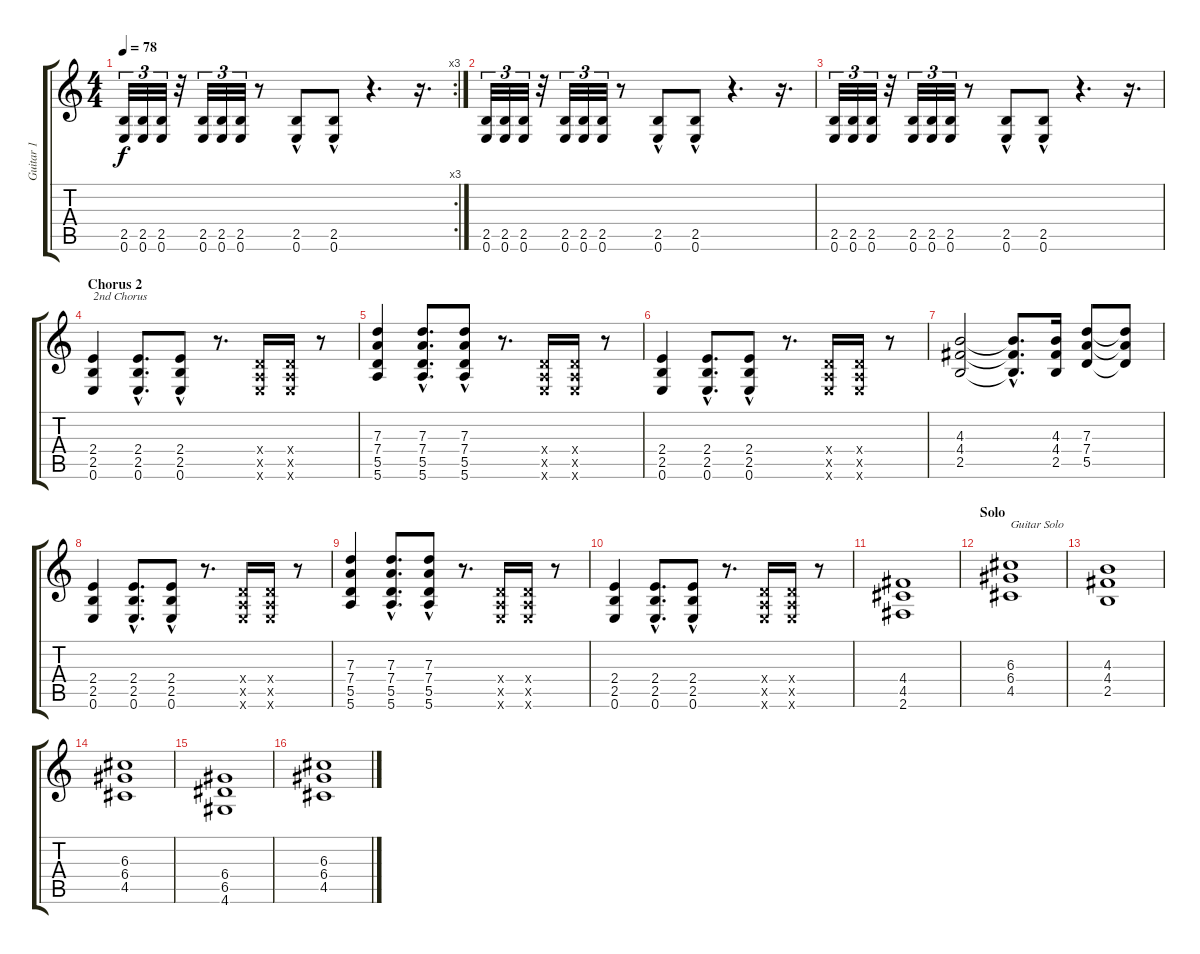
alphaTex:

\track ("Guitar 1" "Guitar 1") {instrument overdrivenguitar}
\staff {score tabs}
\tuning (E4 B3 G3 D3 A2 E2) {hide}
\rc 3
\ts (4 4)
\tempo 78
\clef g2
\ks c
(2.5 0.6).32{tu (3 2) dy f} (2.5 0.6).32{tu (3 2)} (2.5 0.6).32{tu (3 2)} r.32 (2.5 0.6).32{tu (3 2)} (2.5 0.6).32{tu (3 2)} (2.5 0.6).32{tu (3 2)} r.8 (2.5{hac} 0.6{hac}).8 (2.5{hac} 0.6{hac}).8 r.4{d} r.16{d} |
(2.5 0.6).32{tu (3 2)} (2.5 0.6).32{tu (3 2)} (2.5 0.6).32{tu (3 2)} r.32 (2.5 0.6).32{tu (3 2)} (2.5 0.6).32{tu (3 2)} (2.5 0.6).32{tu (3 2)} r.8 (2.5{hac} 0.6{hac}).8 (2.5{hac} 0.6{hac}).8 r.4{d} r.16{d} |
(2.5 0.6).32{tu (3 2)} (2.5 0.6).32{tu (3 2)} (2.5 0.6).32{tu (3 2)} r.32 (2.5 0.6).32{tu (3 2)} (2.5 0.6).32{tu (3 2)} (2.5 0.6).32{tu (3 2)} r.8 (2.5{hac} 0.6{hac}).8 (2.5{hac} 0.6{hac}).8 r.4{d} r.16{d} |
\section ("" "Chorus 2")
(2.4 2.5 0.6).4{txt "2nd Chorus"} (2.4{hac} 2.5{hac} 0.6{hac}).8{d} (2.4 2.5 0.6{hac}).8 r.8{d} (0.4{x} 0.5{x} 0.6{x}).16 (0.4{x} 0.5{x} 0.6{x}).16 r.8 |
(7.3 7.4 5.5 5.6).4 (7.3{hac} 7.4{hac} 5.5{hac} 5.6{hac}).8{d} (7.3 7.4 5.5 5.6{hac}).8 r.8{d} (0.4{x} 0.5{x} 0.6{x}).16 (0.4{x} 0.5{x} 0.6{x}).16 r.8 |
(2.4 2.5 0.6).4 (2.4{hac} 2.5{hac} 0.6{hac}).8{d} (2.4 2.5 0.6{hac}).8 r.8{d} (0.4{x} 0.5{x} 0.6{x}).16 (0.4{x} 0.5{x} 0.6{x}).16 r.8 |
(4.3 4.4 2.5).2 (4.3{hac t} 4.4{hac t} 2.5{hac t}).8{d} (4.3 4.4 2.5).16 (7.3 7.4 5.5).8 (7.3{t} 7.4{t} 5.5{t}).8 |
(2.4 2.5 0.6).4 (2.4{hac} 2.5{hac} 0.6{hac}).8{d} (2.4 2.5 0.6{hac}).8 r.8{d} (0.4{x} 0.5{x} 0.6{x}).16 (0.4{x} 0.5{x} 0.6{x}).16 r.8 |
(7.3 7.4 5.5 5.6).4 (7.3{hac} 7.4{hac} 5.5{hac} 5.6{hac}).8{d} (7.3 7.4 5.5 5.6{hac}).8 r.8{d} (0.4{x} 0.5{x} 0.6{x}).16 (0.4{x} 0.5{x} 0.6{x}).16 r.8 |
(2.4 2.5 0.6).4 (2.4{hac} 2.5{hac} 0.6{hac}).8{d} (2.4 2.5 0.6{hac}).8 r.8{d} (0.4{x} 0.5{x} 0.6{x}).16 (0.4{x} 0.5{x} 0.6{x}).16 r.8 |
(4.4 4.5 2.6).1 |
\section ("" "Solo")
(6.3 6.4 4.5).1{txt "Guitar Solo"} |
(4.3 4.4 2.5).1 |
(6.3 6.4 4.5).1 |
(6.4 6.5 4.6).1 |
(6.3 6.4 4.5).1
